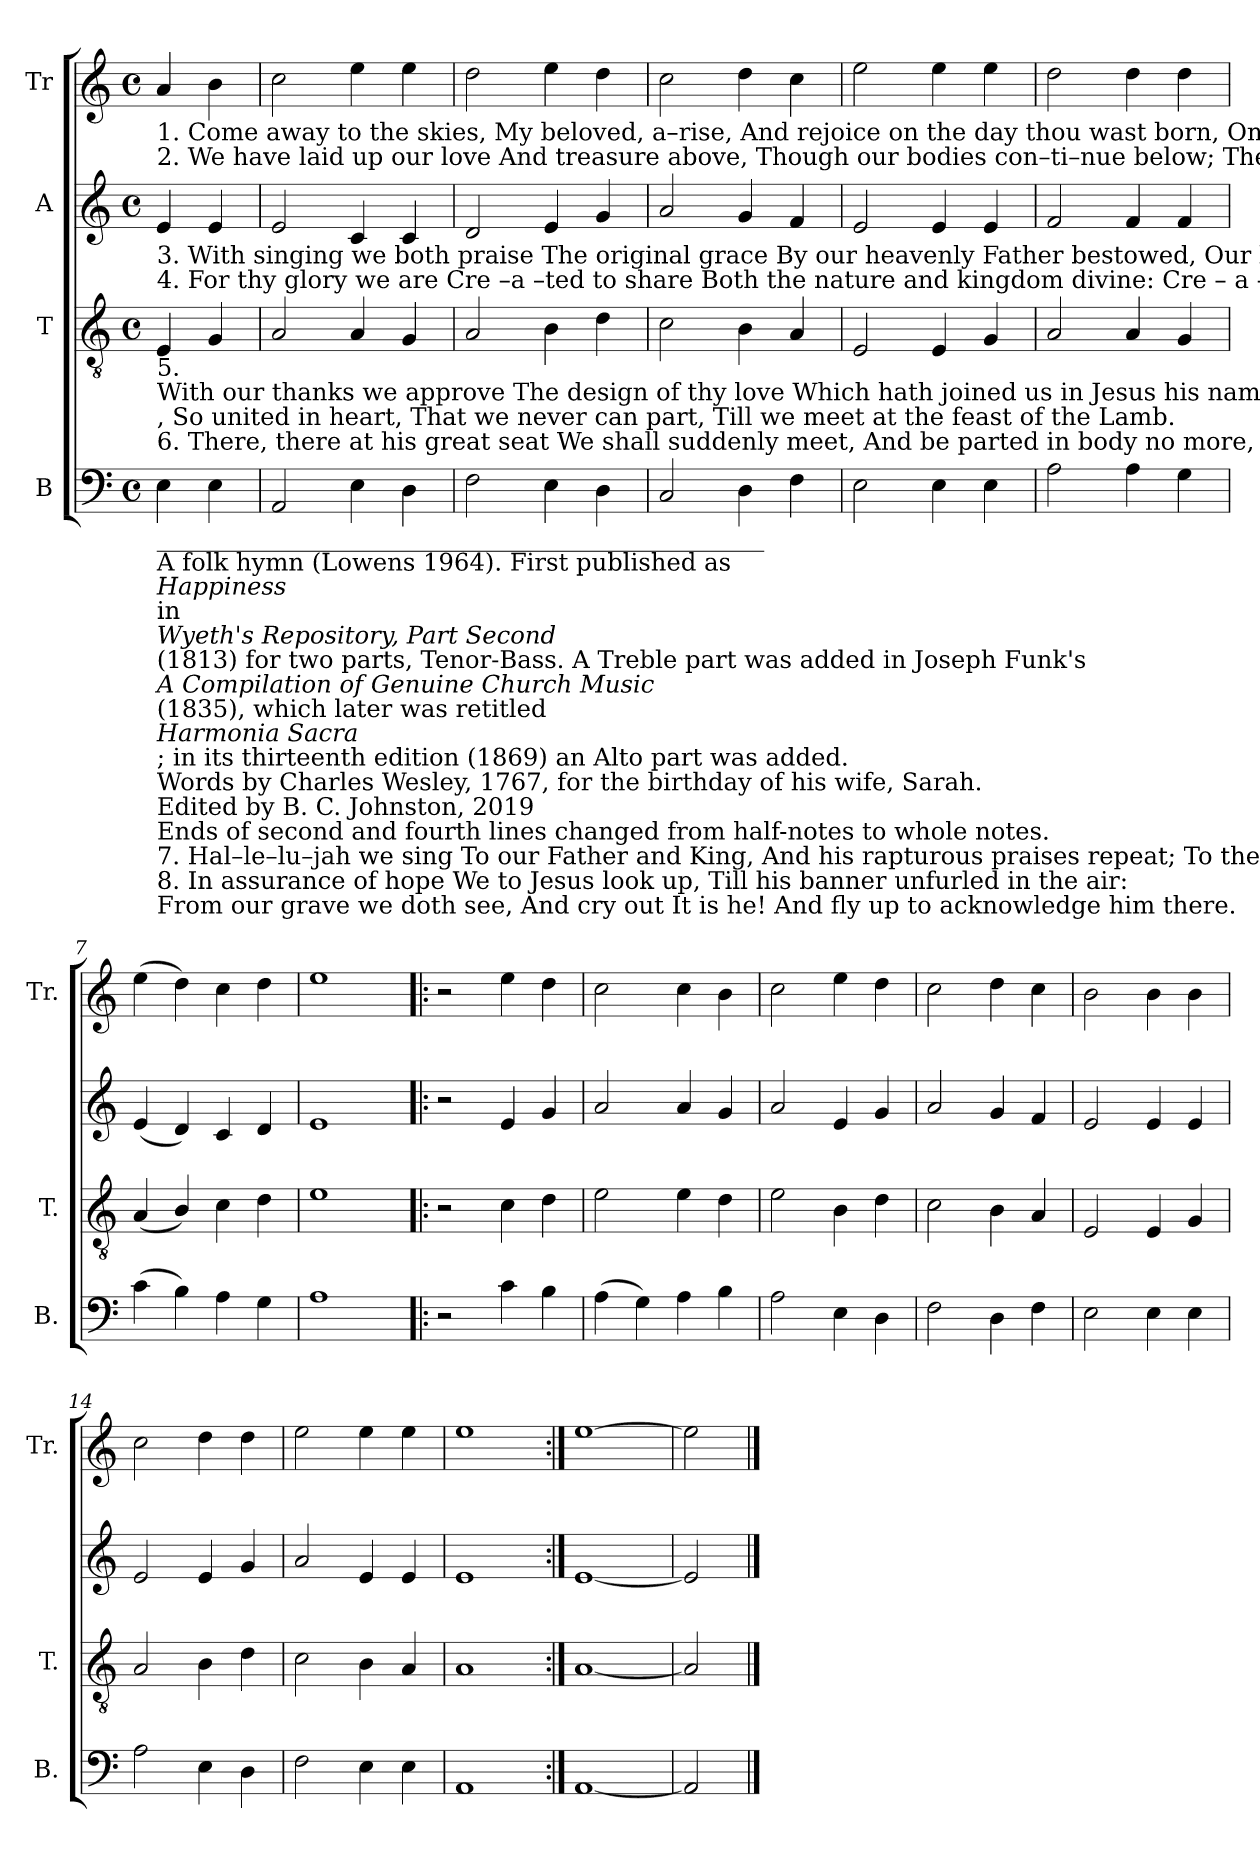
**kern	**kern	**kern	**kern
*part4	*part3	*part2	*part1
*staff4	*staff3	*staff2	*staff1
*I"B	*I"T	*I"A	*I"Tr
*I'B.	*I'T.	*	*I'Tr.
*clefF4	*clefGv2	*clefG2	*clefG2
*k[]	*k[]	*k[]	*k[]
*M4/4	*M4/4	*M4/4	*M4/4
*met(c)	*met(c)	*met(c)	*met(c)
*MM160	*MM160	*MM160	*MM160
=1	=1	=1	=1
!	!	!	!LO:TX:b:t=1. Come away to the skies, My beloved,  a–rise, And rejoice on the day thou wast born,        On  the   fes – ti – val  day Come exulting away, To thy  heavenly  country  re –turn.
!	!	!	!LO:TX:b:t=2. We have laid up our love And  treasure above, Though  our  bodies con–ti–nue below;      The redeemed of the Lord We remember his word, And  with  singing  to Zion we go.
!	!	!LO:TX:b:t=3. With singing we both praise The original grace By  our  heavenly   Father   bestowed,          Our  be–ing  we  receive From his bounty and live  To  the honor and glory of God.	!
!	!	!LO:TX:b:t=4.  For  thy  glory  we   are   Cre –a –ted  to  share Both  the nature and kingdom divine&colon;         Cre – a – ted   a – gain,  That  our souls may  remain  In  time  and  eternity  thine.	!
!	!LO:TX:b:t=5.	!	!
!	!LO:TX:b:t=With our thanks we approve The design of thy love  Which hath joined us in Jesus his name	!	!
!	!LO:TX:b:t=,       So  united  in heart, That we never can part, Till we meet at the feast of the Lamb.	!	!
!	!LO:TX:b:t=6. There, there at his great seat We shall suddenly meet,  And  be parted in body no more,      We shall sing to our lyres  With the heavenly choirs,  And our Savior in glory adore.	!	!
!LO:TX:b:t=__________________________________________________	!	!	!
!LO:TX:b:t=A folk hymn (Lowens 1964). First published as	!	!	!
!LO:TX:b:i:t=Happiness	!	!	!
!LO:TX:b:t=in	!	!	!
!LO:TX:b:i:t=Wyeth's Repository, Part Second	!	!	!
!LO:TX:b:t=(1813) for two parts, Tenor-Bass. A Treble part was added in Joseph Funk's	!	!	!
!LO:TX:b:i:t=A Compilation of Genuine Church Music	!	!	!
!LO:TX:b:t=(1835), which later was retitled	!	!	!
!LO:TX:b:i:t=Harmonia Sacra	!	!	!
!LO:TX:b:t=; in its thirteenth edition (1869) an Alto part was added.	!	!	!
!LO:TX:b:t=Words by Charles Wesley, 1767, for the birthday of his wife, Sarah.	!	!	!
!LO:TX:b:t=Edited by B. C. Johnston, 2019	!	!	!
!LO:TX:b:t=Ends of second and fourth lines changed from half-notes to whole notes.	!	!	!
!LO:TX:b:t=7. Hal–le–lu–jah  we  sing  To our Father and King,  And  his  rapturous  praises  repeat;         To the Lamb that was slain  Hal–le–lu–jah again  Sing all heaven, and fall at his feet.	!	!	!
!LO:TX:b:t=8.  In  assurance  of   hope  We  to  Jesus look up,  Till  his  banner  unfurled  in  the  air&colon;	!	!	!
!LO:TX:b:t=From our grave we doth  see,  And cry out It is he!  And fly up to acknowledge him there.	!	!	!
4E!\	4E!/	4e!/	4a!/
4E!\	4G!/	4e!/	4b!\
=2	=2	=2	=2
2AA!/	2A!/	2e!/	2cc!\
4E!\	4A!/	4c!/	4ee!\
4D!\	4G!/	4c!/	4ee!\
=3	=3	=3	=3
2F!\	2A!/	2d!/	2dd!\
4E!\	4B!\	4e!/	4ee!\
4D!\	4d!\	4g!/	4dd!\
=4	=4	=4	=4
2C!/	2c!\	2a!/	2cc!\
4D!\	4B!\	4g!/	4dd!\
4F!\	4A!/	4f!/	4cc!\
=5	=5	=5	=5
2E!\	2E!/	2e!/	2ee!\
4E!\	4E!/	4e!/	4ee!\
4E!\	4G!/	4e!/	4ee!\
=6	=6	=6	=6
2A!\	2A!/	2f!/	2dd!\
4A!\	4A!/	4f!/	4dd!\
4G!\	4G!/	4f!/	4dd!\
=7	=7	=7	=7
(>4c!\	(<4A!/	(<4e!/	(>4ee!\
4B!\)	4B!/)	4d!/)	4dd!\)
4A!\	4c!\	4c!/	4cc!\
4G!\	4d!\	4d!/	4dd!\
=8	=8	=8	=8
1A!	1e!	1e!	1ee!
=9!|:	=9!|:	=9!|:	=9!|:
2r	2r	2r	2r
4c!\	4c!\	4e!/	4ee!\
4B!\	4d!\	4g!/	4dd!\
=10	=10	=10	=10
(>4A!\	2e!\	2a!/	2cc!\
4G!\)	.	.	.
4A!\	4e!\	4a!/	4cc!\
4B!\	4d!\	4g!/	4b!\
=11	=11	=11	=11
2A!\	2e!\	2a!/	2cc!\
4E!\	4B!\	4e!/	4ee!\
4D!\	4d!\	4g!/	4dd!\
=12	=12	=12	=12
2F!\	2c!\	2a!/	2cc!\
4D!\	4B!\	4g!/	4dd!\
4F!\	4A!/	4f!/	4cc!\
=13	=13	=13	=13
2E!\	2E!/	2e!/	2b!\
4E!\	4E!/	4e!/	4b!\
4E!\	4G!/	4e!/	4b!\
=14	=14	=14	=14
2A!\	2A!/	2e!/	2cc!\
4E!\	4B!\	4e!/	4dd!\
4D!\	4d!\	4g!/	4dd!\
=15	=15	=15	=15
2F!\	2c!\	2a!/	2ee!\
4E!\	4B!\	4e!/	4ee!\
4E!\	4A!/	4e!/	4ee!\
=16	=16	=16	=16
1AA!	1A!	1e!	1ee!
=17:|!	=17:|!	=17:|!	=17:|!
[1AA!	[1A!	[1e!	[1ee!
=18	=18	=18	=18
2AA!/]	2A!/]	2e!/]	2ee!\]
==	==	==	==
*-	*-	*-	*-
